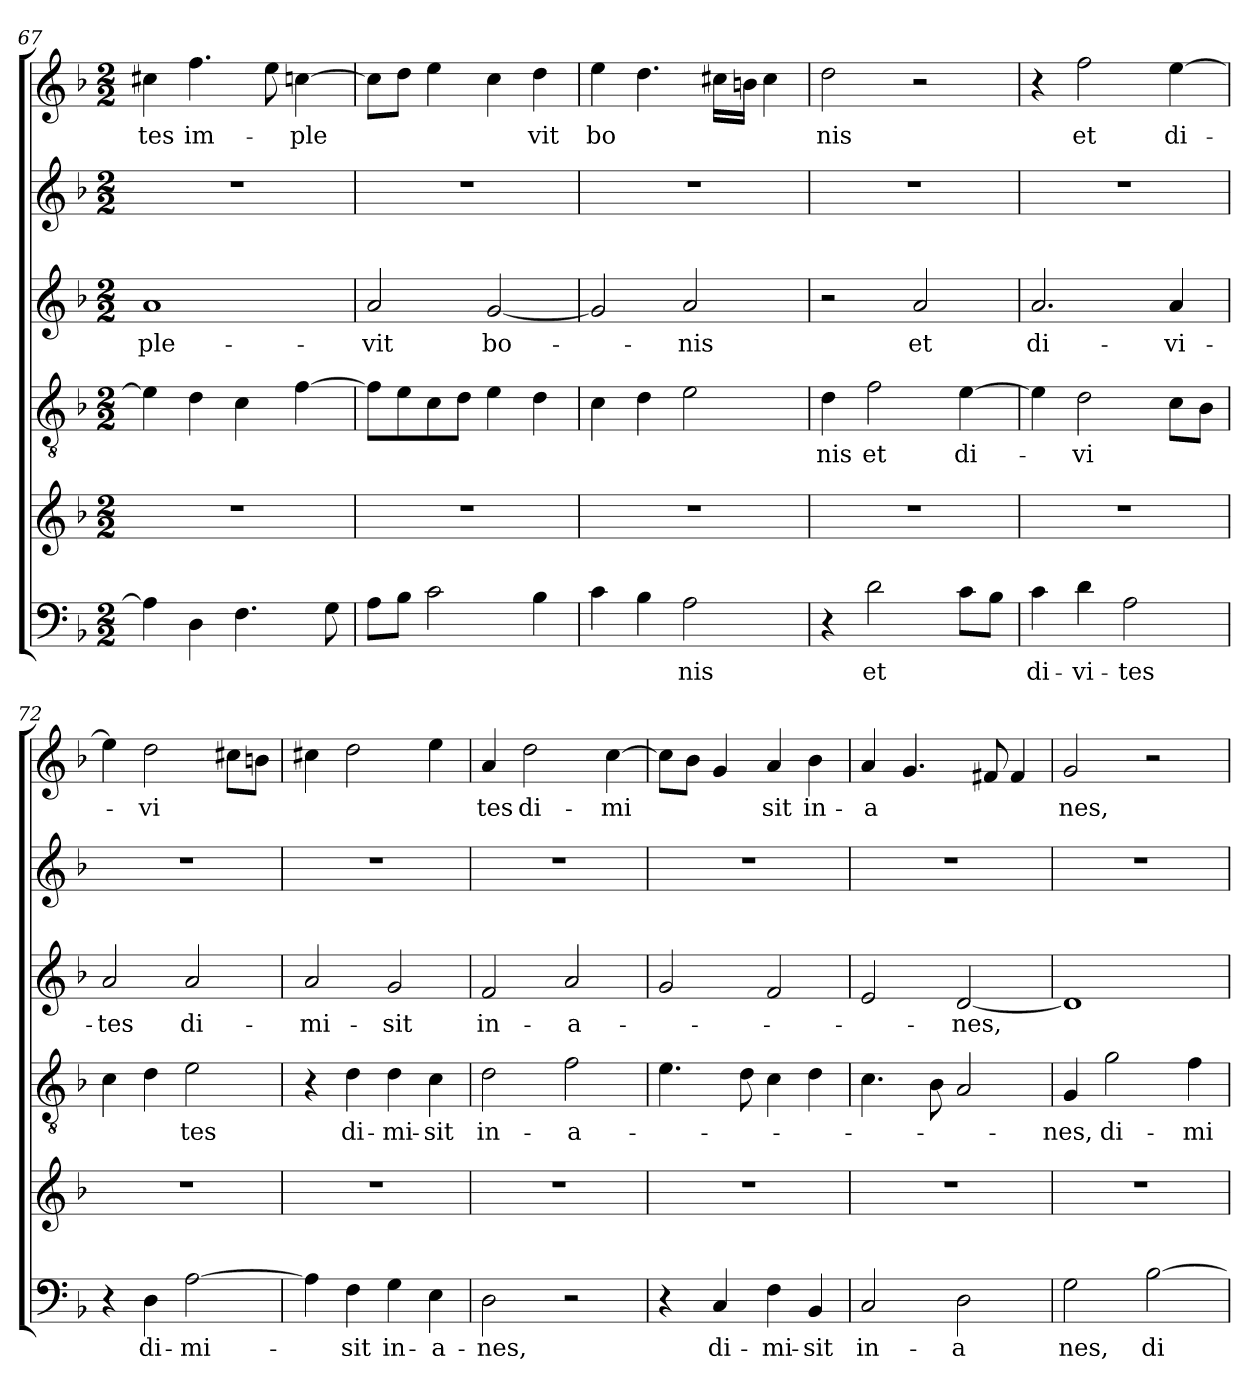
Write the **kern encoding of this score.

**kern	**text	**kern	**kern	**text	**kern	**text	**kern	**kern	**text
*part6	*part6	*part5	*part4	*part4	*part3	*part3	*part2	*part1	*part1
*staff6	*staff6	*staff5	*staff4	*staff4	*staff3	*staff3	*staff2	*staff1	*staff1
*clefF4	*	*clefG2	*clefGv2	*	*clefG2	*	*clefG2	*clefG2	*
*k[b-]	*	*k[b-]	*k[b-]	*	*k[b-]	*	*k[b-]	*k[b-]	*
*F:	*	*F:	*F:	*	*F:	*	*F:	*F:	*
*M2/2	*	*M2/2	*M2/2	*	*M2/2	*	*M2/2	*M2/2	*
=67	=67	=67	=67	=67	=67	=67	=67	=67	=67
!	!	!	!	!	!	!LO:LY:b	!	!	!LO:LY:b
4A\]	.	1r	4e\]	.	1a	-ple-	1r	4cc#\	-tes
!	!	!	!	!	!	!	!	!	!LO:LY:b
4D\	.	.	4d\	.	.	.	.	4.ff\	im-
4.F\	.	.	4c\	.	.	.	.	.	.
.	.	.	.	.	.	.	.	8ee\	.
!	!	!	!	!	!	!	!	!	!LO:LY:b
.	.	.	[4f\	.	.	.	.	[4cc\	-ple
8G\	.	.	.	.	.	.	.	.	.
=68	=68	=68	=68	=68	=68	=68	=68	=68	=68
!	!	!	!	!	!	!LO:LY:b	!	!	!
8A\L	.	1r	8f\L]	.	2a/	-vit	1r	8cc\L]	.
8B-\J	.	.	8e\	.	.	.	.	8dd\J	.
2c\	.	.	8c\	.	.	.	.	4ee\	.
.	.	.	8d\J	.	.	.	.	.	.
!	!	!	!	!	!	!LO:LY:b	!	!	!
.	.	.	4e\	.	[2g/	bo-	.	4cc\	.
!	!	!	!	!	!	!	!	!	!LO:LY:b
4B-\	.	.	4d\	.	.	.	.	4dd\	vit
=69	=69	=69	=69	=69	=69	=69	=69	=69	=69
!	!	!	!	!	!	!	!	!	!LO:LY:b
4c\	.	1r	4c\	.	2g/]	.	1r	4ee\	bo
4B-\	.	.	4d\	.	.	.	.	4.dd\	.
!	!LO:LY:b	!	!	!	!	!LO:LY:b	!	!	!
2A\	-nis	.	2e\	.	2a/	-nis	.	.	.
.	.	.	.	.	.	.	.	16cc#\LL	.
.	.	.	.	.	.	.	.	16b\JJ	.
.	.	.	.	.	.	.	.	4cc#\	.
=70	=70	=70	=70	=70	=70	=70	=70	=70	=70
!	!	!	!	!LO:LY:b	!	!	!	!	!LO:LY:b
4r	.	1r	4d\	-nis	2r	.	1r	2dd\	nis
!	!LO:LY:b	!	!	!LO:LY:b	!	!	!	!	!
2d\	et	.	2f\	et	.	.	.	.	.
!	!	!	!	!	!	!LO:LY:b	!	!	!
.	.	.	.	.	2a/	et	.	2r	.
!	!	!	!	!LO:LY:b	!	!	!	!	!
8c\L	.	.	[4e\	di-	.	.	.	.	.
8B-\J	.	.	.	.	.	.	.	.	.
!!LO:LB:g=z
=71	=71	=71	=71	=71	=71	=71	=71	=71	=71
!	!LO:LY:b	!	!	!	!	!LO:LY:b	!	!	!
4c\	di-	1r	4e\]	.	2.a/	di-	1r	4r	.
!	!LO:LY:b	!	!	!LO:LY:b	!	!	!	!	!LO:LY:b
4d\	-vi-	.	2d\	-vi	.	.	.	2ff\	et
!	!LO:LY:b	!	!	!	!	!	!	!	!
2A\	-tes	.	.	.	.	.	.	.	.
!	!	!	!	!	!	!LO:LY:b	!	!	!LO:LY:b
.	.	.	8c\L	.	4a/	-vi-	.	[4ee\	di-
.	.	.	8B-\J	.	.	.	.	.	.
=72	=72	=72	=72	=72	=72	=72	=72	=72	=72
!	!	!	!	!	!	!LO:LY:b	!	!	!
4r	.	1r	4c\	.	2a/	-tes	1r	4ee\]	.
!	!LO:LY:b	!	!	!	!	!	!	!	!LO:LY:b
4D\	di-	.	4d\	.	.	.	.	2dd\	-vi
!	!LO:LY:b	!	!	!LO:LY:b	!	!LO:LY:b	!	!	!
[2A\	-mi-	.	2e\	tes	2a/	di-	.	.	.
.	.	.	.	.	.	.	.	8cc#\L	.
.	.	.	.	.	.	.	.	8b\J	.
=73	=73	=73	=73	=73	=73	=73	=73	=73	=73
!	!	!	!	!	!	!LO:LY:b	!	!	!
4A\]	.	1r	4r	.	2a/	-mi-	1r	4cc#\	.
!	!LO:LY:b	!	!	!LO:LY:b	!	!	!	!	!
4F\	-sit	.	4d\	di-	.	.	.	2dd\	.
!	!LO:LY:b	!	!	!LO:LY:b	!	!LO:LY:b	!	!	!
4G\	in-	.	4d\	-mi-	2g/	-sit	.	.	.
!	!LO:LY:b	!	!	!LO:LY:b	!	!	!	!	!
4E\	-a-	.	4c\	-sit	.	.	.	4ee\	.
=74	=74	=74	=74	=74	=74	=74	=74	=74	=74
!	!LO:LY:b	!	!	!LO:LY:b	!	!LO:LY:b	!	!	!LO:LY:b
2D\	-nes,	1r	2d\	in-	2f/	in-	1r	4a/	tes
!	!	!	!	!	!	!	!	!	!LO:LY:b
.	.	.	.	.	.	.	.	2dd\	di-
!	!	!	!	!LO:LY:b	!	!LO:LY:b	!	!	!
2r	.	.	2f\	-a-	2a/	-a-	.	.	.
!	!	!	!	!	!	!	!	!	!LO:LY:b
.	.	.	.	.	.	.	.	[4cc\	-mi
=75	=75	=75	=75	=75	=75	=75	=75	=75	=75
4r	.	1r	4.e\	.	2g/	.	1r	8cc\L]	.
.	.	.	.	.	.	.	.	8b-\J	.
!	!LO:LY:b	!	!	!	!	!	!	!	!
4C/	di-	.	.	.	.	.	.	4g/	.
.	.	.	8d\	.	.	.	.	.	.
!	!LO:LY:b	!	!	!	!	!	!	!	!LO:LY:b
4F\	-mi-	.	4c\	.	2f/	.	.	4a/	sit
!	!LO:LY:b	!	!	!	!	!	!	!	!LO:LY:b
4BB-/	-sit	.	4d\	.	.	.	.	4b-\	in-
=76	=76	=76	=76	=76	=76	=76	=76	=76	=76
!	!LO:LY:b	!	!	!	!	!	!	!	!LO:LY:b
2C/	in-	1r	4.c\	.	2e/	.	1r	4a/	-a
.	.	.	.	.	.	.	.	4.g/	.
.	.	.	8B-\	.	.	.	.	.	.
!	!LO:LY:b	!	!	!	!	!LO:LY:b	!	!	!
2D\	-a­	.	2A/	.	[2d/	-nes,	.	.	.
.	.	.	.	.	.	.	.	8f#/	.
.	.	.	.	.	.	.	.	4f#/	.
!!LO:LB:g=z
=77	=77	=77	=77	=77	=77	=77	=77	=77	=77
!	!LO:LY:b	!	!	!LO:LY:b	!	!	!	!	!LO:LY:b
2G\	­nes,	1r	4G/	-­nes,	1d]	.	1r	2g/	­nes,
!	!	!	!	!LO:LY:b	!	!	!	!	!
.	.	.	2g\	di-	.	.	.	.	.
!	!LO:LY:b	!	!	!	!	!	!	!	!
[2B-\	di-	.	.	.	.	.	.	2r	.
!	!	!	!	!LO:LY:b	!	!	!	!	!
.	.	.	4f\	-mi-	.	.	.	.	.
=	=	=	=	=	=	=	=	=	=
*-	*-	*-	*-	*-	*-	*-	*-	*-	*-
